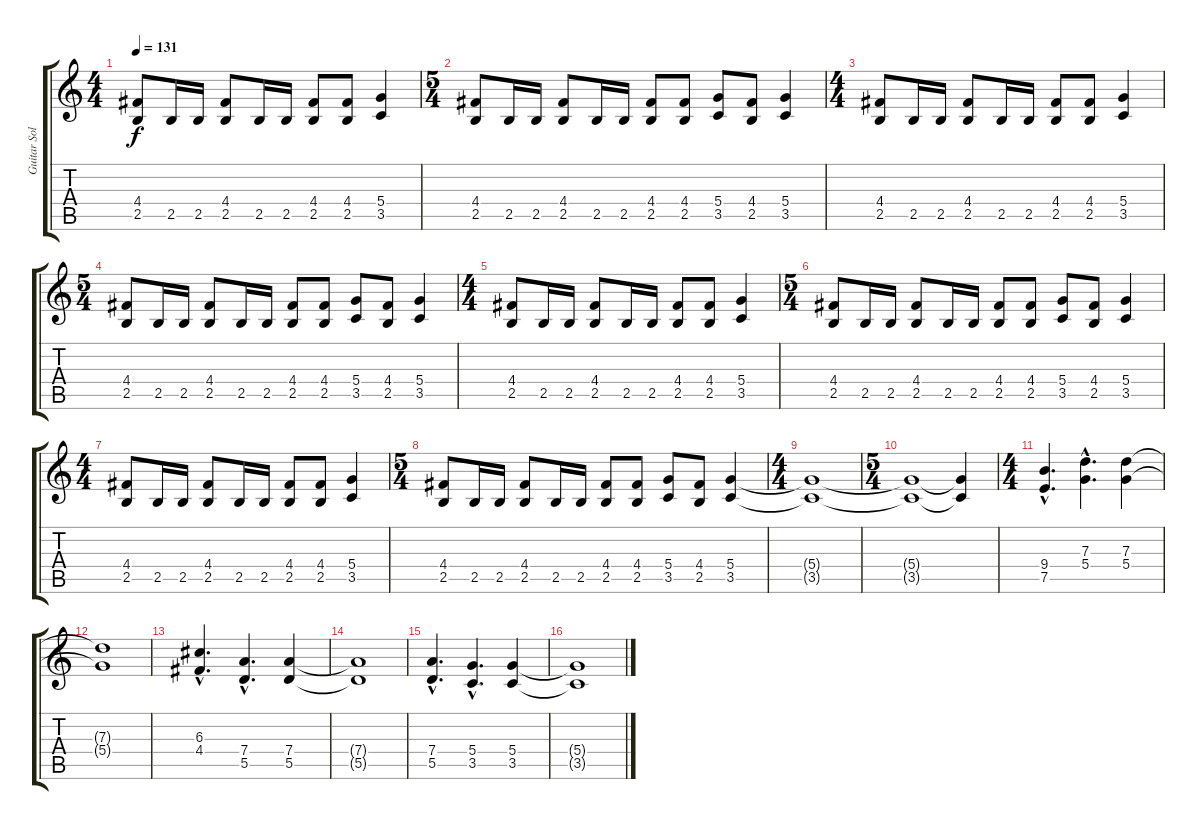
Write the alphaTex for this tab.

\track ("Guitar Solo And Fills" "Guitar Sol") {instrument distortionguitar}
\staff {score tabs}
\tuning (E4 B3 G3 D3 A2 E2) {hide}
\ts (4 4)
\tempo 131
\clef g2
\ks c
(4.4 2.5).8{dy f} 2.5.16 2.5.16 (4.4 2.5).8 2.5.16 2.5.16 (4.4 2.5).8 (4.4 2.5).8 (5.4 3.5).4 |
\ts (5 4)
(4.4 2.5).8 2.5.16 2.5.16 (4.4 2.5).8 2.5.16 2.5.16 (4.4 2.5).8 (4.4 2.5).8 (5.4 3.5).8 (4.4 2.5).8 (5.4 3.5).4 |
\ts (4 4)
(4.4 2.5).8 2.5.16 2.5.16 (4.4 2.5).8 2.5.16 2.5.16 (4.4 2.5).8 (4.4 2.5).8 (5.4 3.5).4 |
\ts (5 4)
(4.4 2.5).8 2.5.16 2.5.16 (4.4 2.5).8 2.5.16 2.5.16 (4.4 2.5).8 (4.4 2.5).8 (5.4 3.5).8 (4.4 2.5).8 (5.4 3.5).4 |
\ts (4 4)
(4.4 2.5).8 2.5.16 2.5.16 (4.4 2.5).8 2.5.16 2.5.16 (4.4 2.5).8 (4.4 2.5).8 (5.4 3.5).4 |
\ts (5 4)
(4.4 2.5).8 2.5.16 2.5.16 (4.4 2.5).8 2.5.16 2.5.16 (4.4 2.5).8 (4.4 2.5).8 (5.4 3.5).8 (4.4 2.5).8 (5.4 3.5).4 |
\ts (4 4)
(4.4 2.5).8 2.5.16 2.5.16 (4.4 2.5).8 2.5.16 2.5.16 (4.4 2.5).8 (4.4 2.5).8 (5.4 3.5).4 |
\ts (5 4)
(4.4 2.5).8 2.5.16 2.5.16 (4.4 2.5).8 2.5.16 2.5.16 (4.4 2.5).8 (4.4 2.5).8 (5.4 3.5).8 (4.4 2.5).8 (5.4 3.5).4 |
\ts (4 4)
(5.4{t} 3.5{t}).1 |
\ts (5 4)
(5.4{t} 3.5{t}).1 (5.4{t} 3.5{t}).4 |
\ts (4 4)
(9.4{hac} 7.5{hac}).4{d} (7.3{hac} 5.4{hac}).4{d} (7.3 5.4).4 |
(7.3{t} 5.4{t}).1 |
(6.3{hac} 4.4{hac}).4{d} (7.4{hac} 5.5{hac}).4{d} (7.4 5.5).4 |
(7.4{t} 5.5{t}).1 |
(7.4{hac} 5.5{hac}).4{d} (5.4{hac} 3.5{hac}).4{d} (5.4 3.5).4 |
(5.4{t} 3.5{t}).1
